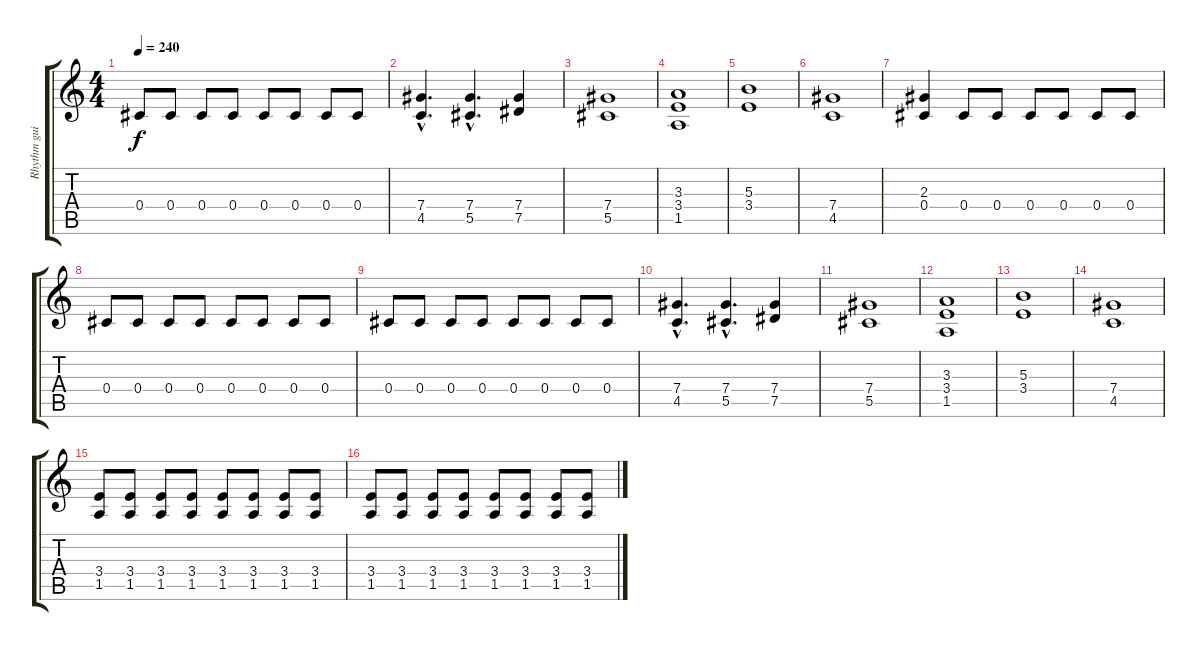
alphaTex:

\track ("Rhythm guitar" "Rhythm gui") {instrument distortionguitar}
\staff {score tabs}
\tuning (Eb4 Bb3 Gb3 Db3 Ab2 Eb2) {hide}
\ts (4 4)
\tempo 240
\clef g2
\ks c
0.4.8{dy f} 0.4.8 0.4.8 0.4.8 0.4.8 0.4.8 0.4.8 0.4.8 |
(7.4{hac} 4.5{hac}).4{d} (7.4{hac} 5.5{hac}).4{d} (7.4 7.5).4 |
(7.4 5.5).1 |
(3.3 3.4 1.5).1 |
(5.3 3.4).1 |
(7.4 4.5).1 |
(2.3 0.4).4 0.4.8 0.4.8 0.4.8 0.4.8 0.4.8 0.4.8 |
0.4.8 0.4.8 0.4.8 0.4.8 0.4.8 0.4.8 0.4.8 0.4.8 |
0.4.8 0.4.8 0.4.8 0.4.8 0.4.8 0.4.8 0.4.8 0.4.8 |
(7.4{hac} 4.5{hac}).4{d} (7.4{hac} 5.5{hac}).4{d} (7.4 7.5).4 |
(7.4 5.5).1 |
(3.3 3.4 1.5).1 |
(5.3 3.4).1 |
(7.4 4.5).1 |
(3.4 1.5).8 (3.4 1.5).8 (3.4 1.5).8 (3.4 1.5).8 (3.4 1.5).8 (3.4 1.5).8 (3.4 1.5).8 (3.4 1.5).8 |
(3.4 1.5).8 (3.4 1.5).8 (3.4 1.5).8 (3.4 1.5).8 (3.4 1.5).8 (3.4 1.5).8 (3.4 1.5).8 (3.4 1.5).8
